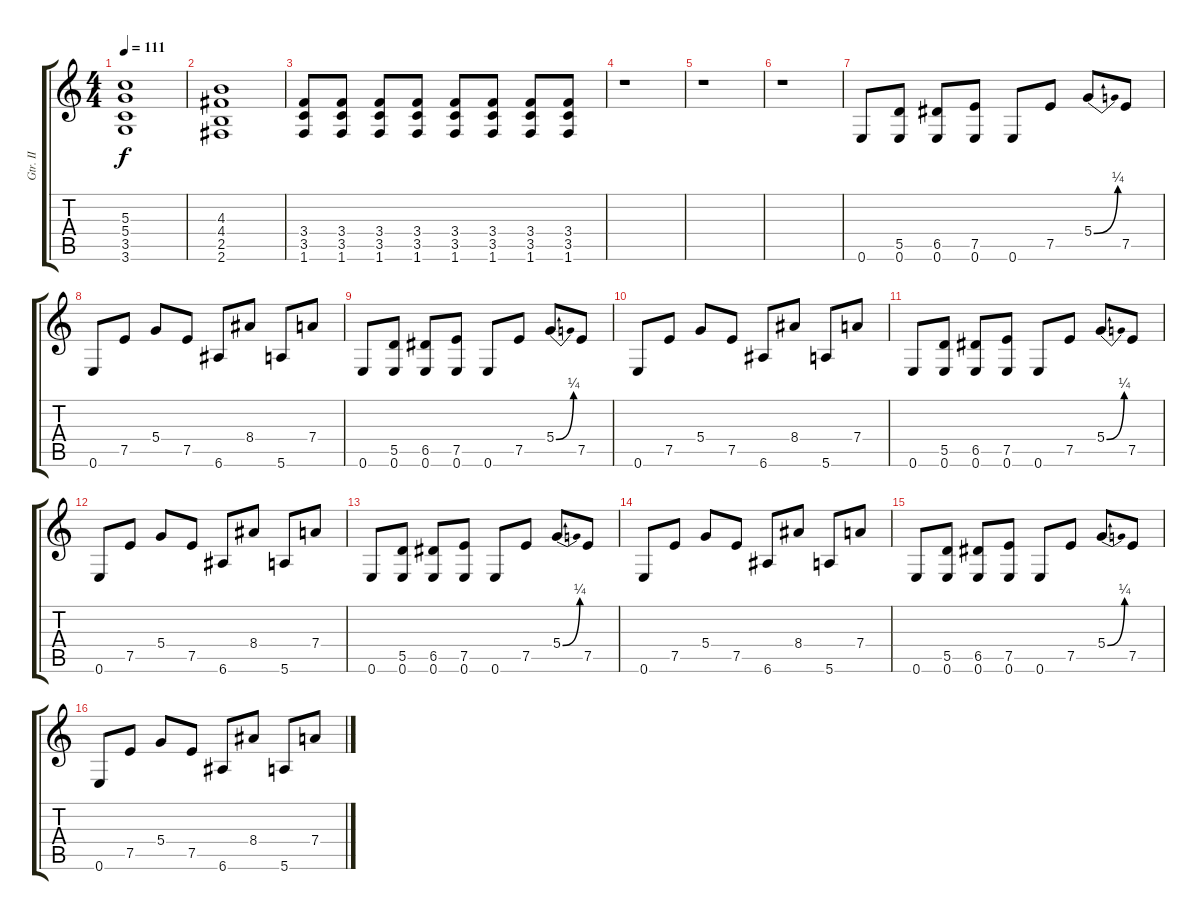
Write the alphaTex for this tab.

\track ("Gtr. II" "Gtr. II") {instrument distortionguitar}
\staff {score tabs}
\tuning (E4 B3 G3 D3 A2 E2) {hide}
\ts (4 4)
\tempo 111
\clef g2
\ks c
(5.3 5.4 3.5 3.6).1{dy f} |
(4.3 4.4 2.5 2.6).1 |
(3.4 3.5 1.6).8 (3.4 3.5 1.6).8 (3.4 3.5 1.6).8 (3.4 3.5 1.6).8 (3.4 3.5 1.6).8 (3.4 3.5 1.6).8 (3.4 3.5 1.6).8 (3.4 3.5 1.6).8 |
r.1 |
r.1 |
r.1 |
0.6.8 (5.5 0.6).8 (6.5 0.6).8 (7.5 0.6).8 0.6.8 7.5.8 5.4{be (bend 0 0 60 1)}.8 7.5.8 |
0.6.8 7.5.8 5.4.8 7.5.8 6.6.8 8.4.8 5.6.8 7.4.8 |
0.6.8 (5.5 0.6).8 (6.5 0.6).8 (7.5 0.6).8 0.6.8 7.5.8 5.4{be (bend 0 0 60 1)}.8 7.5.8 |
0.6.8 7.5.8 5.4.8 7.5.8 6.6.8 8.4.8 5.6.8 7.4.8 |
0.6.8 (5.5 0.6).8 (6.5 0.6).8 (7.5 0.6).8 0.6.8 7.5.8 5.4{be (bend 0 0 60 1)}.8 7.5.8 |
0.6.8 7.5.8 5.4.8 7.5.8 6.6.8 8.4.8 5.6.8 7.4.8 |
0.6.8 (5.5 0.6).8 (6.5 0.6).8 (7.5 0.6).8 0.6.8 7.5.8 5.4{be (bend 0 0 60 1)}.8 7.5.8 |
0.6.8 7.5.8 5.4.8 7.5.8 6.6.8 8.4.8 5.6.8 7.4.8 |
0.6.8 (5.5 0.6).8 (6.5 0.6).8 (7.5 0.6).8 0.6.8 7.5.8 5.4{be (bend 0 0 60 1)}.8 7.5.8 |
0.6.8 7.5.8 5.4.8 7.5.8 6.6.8 8.4.8 5.6.8 7.4.8
